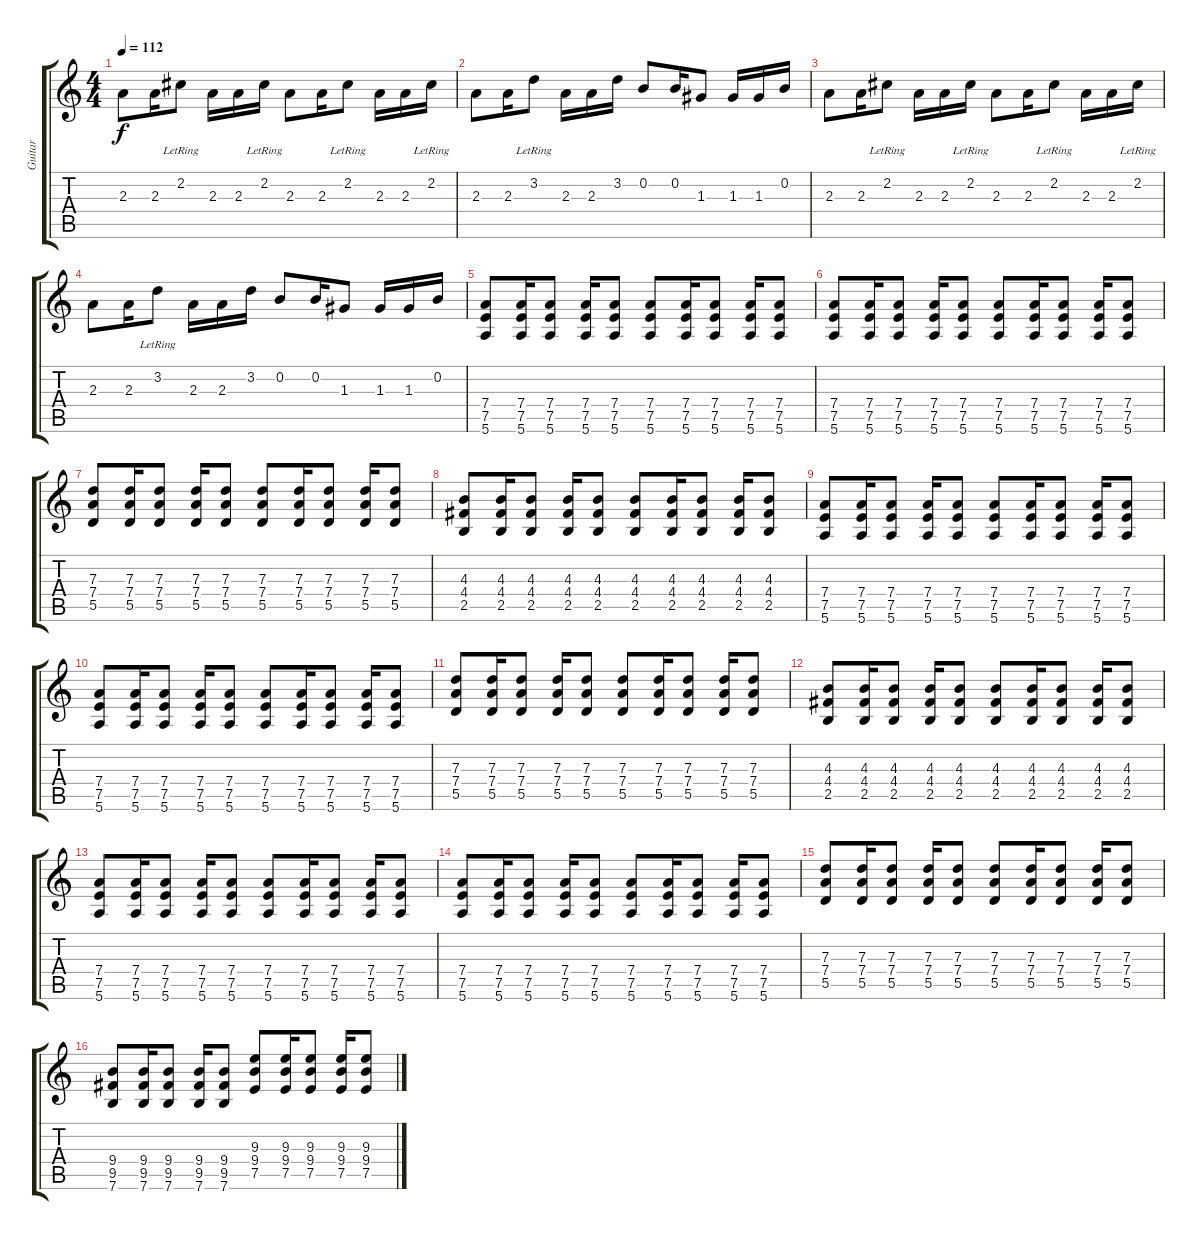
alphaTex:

\track ("Guitar" "Guitar") {instrument acousticguitarsteel}
\staff {score tabs}
\tuning (E4 B3 G3 D3 A2 E2) {hide}
\ts (4 4)
\tempo 112
\clef g2
\ks c
2.3.8{dy f volume 8 instrument acousticguitarsteel} 2.3.16 2.2{lr}.8 2.3.16 2.3.16 2.2{lr}.16 2.3.8 2.3.16 2.2{lr}.8 2.3.16 2.3.16 2.2{lr}.16 |
2.3.8 2.3.16 3.2{lr}.8 2.3.16 2.3.16 3.2.16 0.2.8 0.2.16 1.3.8 1.3.16 1.3.16 0.2.16 |
2.3.8 2.3.16 2.2{lr}.8 2.3.16 2.3.16 2.2{lr}.16 2.3.8 2.3.16 2.2{lr}.8 2.3.16 2.3.16 2.2{lr}.16 |
2.3.8 2.3.16 3.2{lr}.8 2.3.16 2.3.16 3.2.16 0.2.8 0.2.16 1.3.8 1.3.16 1.3.16 0.2.16 |
(7.4 7.5 5.6).8{volume 13 instrument distortionguitar} (7.4 7.5 5.6).16 (7.4 7.5 5.6).8 (7.4 7.5 5.6).16 (7.4 7.5 5.6).8 (7.4 7.5 5.6).8 (7.4 7.5 5.6).16 (7.4 7.5 5.6).8 (7.4 7.5 5.6).16 (7.4 7.5 5.6).8 |
(7.4 7.5 5.6).8{volume 13 instrument distortionguitar} (7.4 7.5 5.6).16 (7.4 7.5 5.6).8 (7.4 7.5 5.6).16 (7.4 7.5 5.6).8 (7.4 7.5 5.6).8 (7.4 7.5 5.6).16 (7.4 7.5 5.6).8 (7.4 7.5 5.6).16 (7.4 7.5 5.6).8 |
(7.3 7.4 5.5).8{volume 13 instrument distortionguitar} (7.3 7.4 5.5).16 (7.3 7.4 5.5).8 (7.3 7.4 5.5).16 (7.3 7.4 5.5).8 (7.3 7.4 5.5).8 (7.3 7.4 5.5).16 (7.3 7.4 5.5).8 (7.3 7.4 5.5).16 (7.3 7.4 5.5).8 |
(4.3 4.4 2.5).8{volume 13 instrument distortionguitar} (4.3 4.4 2.5).16 (4.3 4.4 2.5).8 (4.3 4.4 2.5).16 (4.3 4.4 2.5).8 (4.3 4.4 2.5).8 (4.3 4.4 2.5).16 (4.3 4.4 2.5).8 (4.3 4.4 2.5).16 (4.3 4.4 2.5).8 |
(7.4 7.5 5.6).8{volume 13 instrument distortionguitar} (7.4 7.5 5.6).16 (7.4 7.5 5.6).8 (7.4 7.5 5.6).16 (7.4 7.5 5.6).8 (7.4 7.5 5.6).8 (7.4 7.5 5.6).16 (7.4 7.5 5.6).8 (7.4 7.5 5.6).16 (7.4 7.5 5.6).8 |
(7.4 7.5 5.6).8{volume 13 instrument distortionguitar} (7.4 7.5 5.6).16 (7.4 7.5 5.6).8 (7.4 7.5 5.6).16 (7.4 7.5 5.6).8 (7.4 7.5 5.6).8 (7.4 7.5 5.6).16 (7.4 7.5 5.6).8 (7.4 7.5 5.6).16 (7.4 7.5 5.6).8 |
(7.3 7.4 5.5).8{volume 13 instrument distortionguitar} (7.3 7.4 5.5).16 (7.3 7.4 5.5).8 (7.3 7.4 5.5).16 (7.3 7.4 5.5).8 (7.3 7.4 5.5).8 (7.3 7.4 5.5).16 (7.3 7.4 5.5).8 (7.3 7.4 5.5).16 (7.3 7.4 5.5).8 |
(4.3 4.4 2.5).8{volume 13 instrument distortionguitar} (4.3 4.4 2.5).16 (4.3 4.4 2.5).8 (4.3 4.4 2.5).16 (4.3 4.4 2.5).8 (4.3 4.4 2.5).8 (4.3 4.4 2.5).16 (4.3 4.4 2.5).8 (4.3 4.4 2.5).16 (4.3 4.4 2.5).8 |
(7.4 7.5 5.6).8{volume 13 instrument distortionguitar} (7.4 7.5 5.6).16 (7.4 7.5 5.6).8 (7.4 7.5 5.6).16 (7.4 7.5 5.6).8 (7.4 7.5 5.6).8 (7.4 7.5 5.6).16 (7.4 7.5 5.6).8 (7.4 7.5 5.6).16 (7.4 7.5 5.6).8 |
(7.4 7.5 5.6).8{volume 13 instrument distortionguitar} (7.4 7.5 5.6).16 (7.4 7.5 5.6).8 (7.4 7.5 5.6).16 (7.4 7.5 5.6).8 (7.4 7.5 5.6).8 (7.4 7.5 5.6).16 (7.4 7.5 5.6).8 (7.4 7.5 5.6).16 (7.4 7.5 5.6).8 |
(7.3 7.4 5.5).8{volume 13 instrument distortionguitar} (7.3 7.4 5.5).16 (7.3 7.4 5.5).8 (7.3 7.4 5.5).16 (7.3 7.4 5.5).8 (7.3 7.4 5.5).8 (7.3 7.4 5.5).16 (7.3 7.4 5.5).8 (7.3 7.4 5.5).16 (7.3 7.4 5.5).8 |
(9.4 9.5 7.6).8{volume 13 instrument distortionguitar} (9.4 9.5 7.6).16 (9.4 9.5 7.6).8 (9.4 9.5 7.6).16 (9.4 9.5 7.6).8 (9.3 9.4 7.5).8 (9.3 9.4 7.5).16 (9.3 9.4 7.5).8 (9.3 9.4 7.5).16 (9.3 9.4 7.5).8
